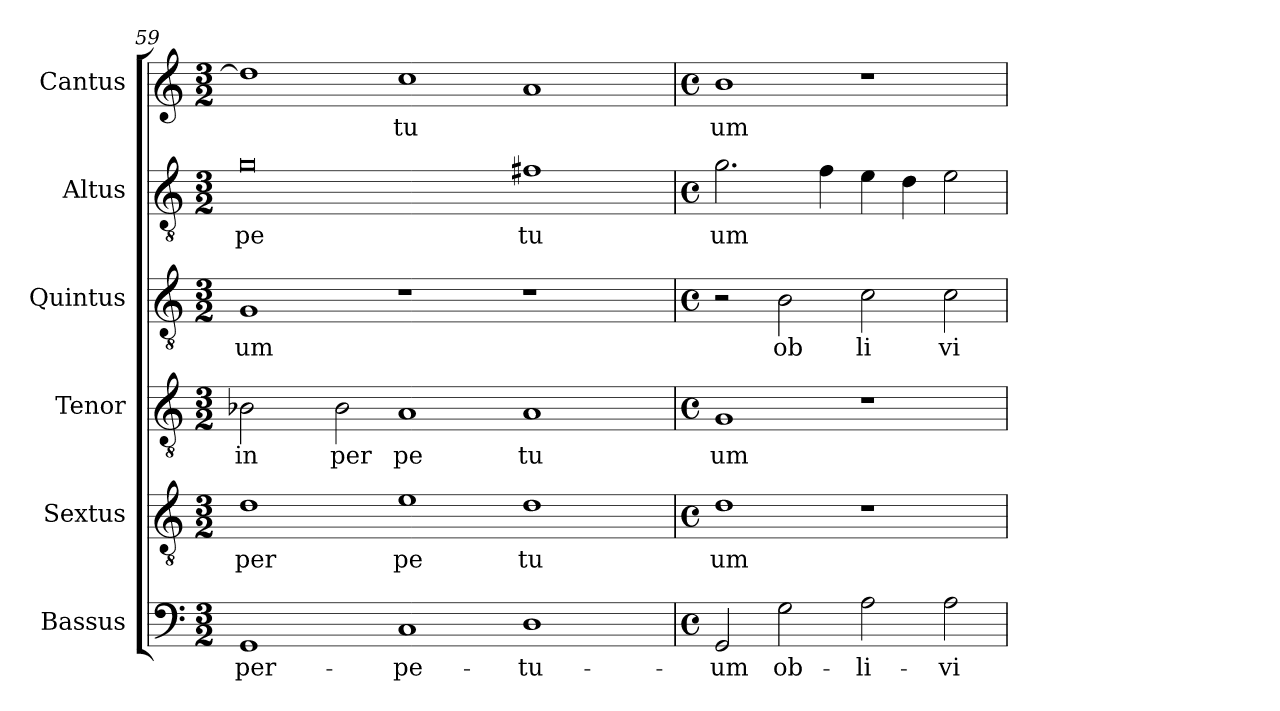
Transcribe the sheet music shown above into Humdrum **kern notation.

**kern	**text	**kern	**text	**kern	**text	**kern	**text	**kern	**text	**kern	**text
*part6	*part6	*part5	*part5	*part4	*part4	*part3	*part3	*part2	*part2	*part1	*part1
*staff6	*staff6	*staff5	*staff5	*staff4	*staff4	*staff3	*staff3	*staff2	*staff2	*staff1	*staff1
*I"Bassus	*	*I"Sextus	*	*I"Tenor	*	*I"Quintus	*	*I"Altus	*	*I"Cantus	*
!!LO:LB:g=z
*clefF4	*	*clefGv2	*	*clefGv2	*	*clefGv2	*	*clefGv2	*	*clefG2	*
*M3/2	*	*M3/2	*	*M3/2	*	*M3/2	*	*M3/2	*	*M3/2	*
=59	=59	=59	=59	=59	=59	=59	=59	=59	=59	=59	=59
!	!LO:LY:b:cj	!	!LO:LY:b:cj	!	!LO:LY:b:cj	!	!LO:LY:b:cj	!	!LO:LY:b:cj	!	!
*	*	*	*	*	*	*	*	*	*	*^	*
1GG	per-	1d	per	2B-X\	in	1G	-um	0g	pe	1dd]	4ryy	.
.	.	.	.	.	.	.	.	.	.	.	16.ryy	.
.	.	.	.	.	.	.	.	.	.	.	1ryy	.
!	!	!	!	!	!LO:LY:b:cj	!	!	!	!	!	!	!
.	.	.	.	2B-\	per	.	.	.	.	.	.	.
!	!LO:LY:b:cj	!	!LO:LY:b:cj	!	!LO:LY:b:cj	!	!	!	!	!	!	!LO:LY:b:cj
1C	-pe-	1e	pe	1A	pe	1r	.	.	.	1cc	.	tu
.	.	.	.	.	.	.	.	.	.	.	1ryy	.
!	!LO:LY:b:cj	!	!LO:LY:b:cj	!	!LO:LY:b:cj	!	!	!	!LO:LY:b:cj	!	!	!
1D	-tu-	1d	tu	1A	tu	1r	.	1f#X	tu	1a	.	.
.	.	.	.	.	.	.	.	.	.	.	2ryy	.
.	.	.	.	.	.	.	.	.	.	.	8ryy	.
.	.	.	.	.	.	.	.	.	.	.	32ryy	.
*	*	*	*	*	*	*	*	*	*	*v	*v	*
=60	=60	=60	=60	=60	=60	=60	=60	=60	=60	=60	=60
*M4/4	*	*M4/4	*	*M4/4	*	*M4/4	*	*M4/4	*	*M4/4	*
*met(c)	*	*met(c)	*	*met(c)	*	*met(c)	*	*met(c)	*	*met(c)	*
*	*	*	*	*	*	*	*	*	*	*^	*
!	!LO:LY:b:cj	!	!LO:LY:b:cj	!	!LO:LY:b:cj	!	!	!	!LO:LY:b	!	!	!LO:LY:b:cj
*	*	*	*	*	*	*	*	*	*	*v	*v	*
2GG/	-um	1d	um	1G	um	2r	.	2.g\	um	1b	um
!	!LO:LY:b:cj	!	!	!	!	!	!LO:LY:b:cj	!	!	!	!
2G\	ob-	.	.	.	.	2B\	ob	.	.	.	.
.	.	.	.	.	.	.	.	4f\	.	.	.
!	!LO:LY:b:cj	!	!	!	!	!	!LO:LY:b:cj	!	!	!	!
2A\	-li-	1r	.	1r	.	2c\	li	4e\	.	1r	.
.	.	.	.	.	.	.	.	4d\	.	.	.
!	!LO:LY:b:cj	!	!	!	!	!	!LO:LY:b:cj	!	!	!	!
2A\	-vi-	.	.	.	.	2c\	vi	2e\	.	.	.
=	=	=	=	=	=	=	=	=	=	=	=
*-	*-	*-	*-	*-	*-	*-	*-	*-	*-	*-	*-
